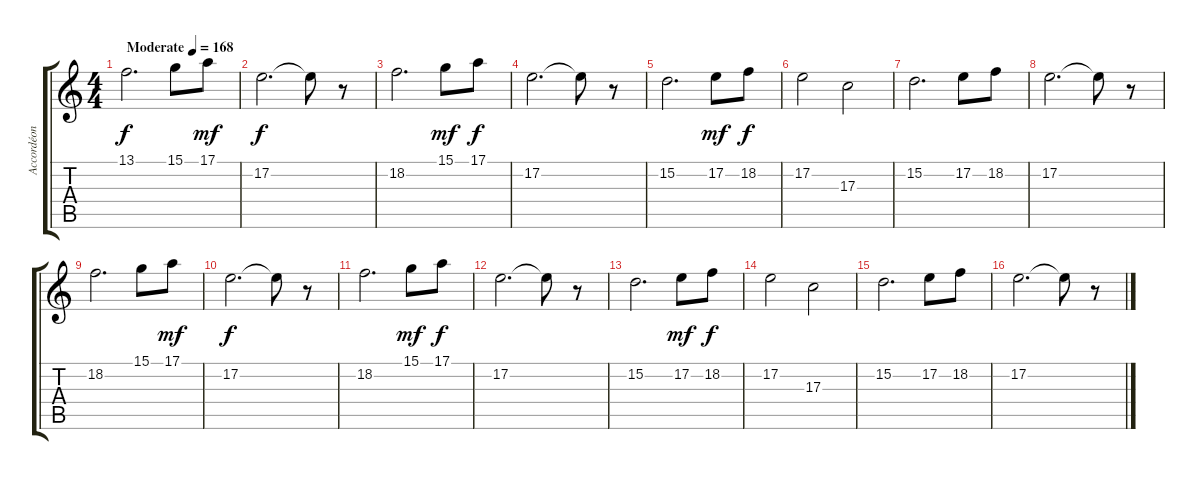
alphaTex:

\track ("Accordéon Leader" "Accordéon ") {instrument accordion}
\staff {score tabs}
\tuning (E4 B3 G3 D3 A2 E2) {hide}
\ts (4 4)
\tempo (168 "Moderate")
\clef g2
\ks c
13.1.2{d dy f instrument accordion} 15.1.8 17.1.8{dy mf} |
17.2.2{d dy f} 17.2{t}.8 r.8 |
18.2.2{d} 15.1.8{dy mf} 17.1.8{dy f} |
17.2.2{d} 17.2{t}.8 r.8 |
15.2.2{d} 17.2.8{dy mf} 18.2.8{dy f} |
17.2.2 17.3.2 |
15.2.2{d} 17.2.8 18.2.8 |
17.2.2{d} 17.2{t}.8 r.8 |
18.2.2{d} 15.1.8 17.1.8{dy mf} |
17.2.2{d dy f} 17.2{t}.8 r.8 |
18.2.2{d} 15.1.8{dy mf} 17.1.8{dy f} |
17.2.2{d} 17.2{t}.8 r.8 |
15.2.2{d} 17.2.8{dy mf} 18.2.8{dy f} |
17.2.2 17.3.2 |
15.2.2{d} 17.2.8 18.2.8 |
17.2.2{d} 17.2{t}.8 r.8
